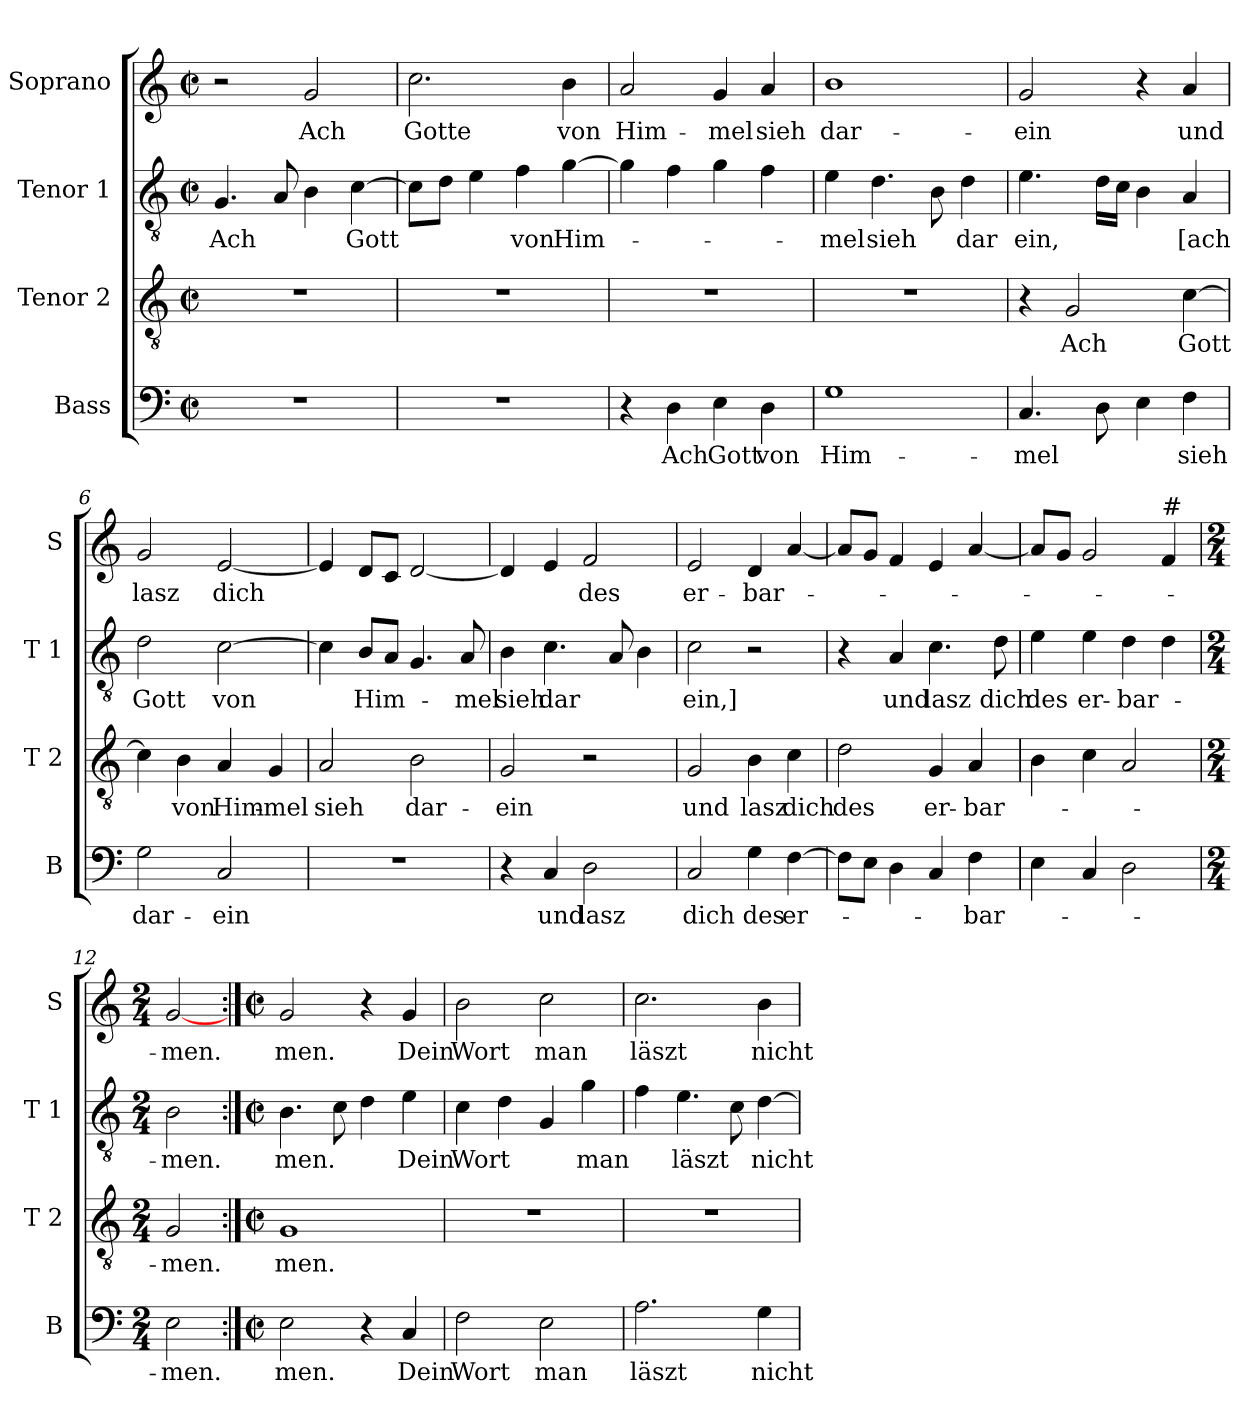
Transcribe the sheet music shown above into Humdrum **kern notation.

**kern	**text	**kern	**text	**kern	**text	**kern	**text
*part4	*part4	*part3	*part3	*part2	*part2	*part1	*part1
*staff4	*staff4	*staff3	*staff3	*staff2	*staff2	*staff1	*staff1
*I"Bass	*	*I"Tenor 2	*	*I"Tenor 1	*	*I"Soprano	*
*I'B	*	*I'T 2	*	*I'T 1	*	*I'S	*
*clefF4	*	*clefGv2	*	*clefGv2	*	*clefG2	*
*k[]	*	*k[]	*	*k[]	*	*k[]	*
*C:	*	*C:	*	*C:	*	*C:	*
*M2/2	*	*M2/2	*	*M2/2	*	*M2/2	*
*met(c|)	*	*met(c|)	*	*met(c|)	*	*met(c|)	*
=1	=1	=1	=1	=1	=1	=1	=1
!	!	!	!	!	!LO:LY:b	!	!
1r	.	1r	.	4.G/	Ach	2r	.
.	.	.	.	8A/	.	.	.
!	!	!	!	!	!	!	!LO:LY:b
.	.	.	.	4B\	.	2g/	Ach
!	!	!	!	!	!LO:LY:b	!	!
.	.	.	.	[4c\	Gott	.	.
=2	=2	=2	=2	=2	=2	=2	=2
!	!	!	!	!	!	!	!LO:LY:b
1r	.	1r	.	8c\L]	.	2.cc\	Gotte
.	.	.	.	8d\J	.	.	.
.	.	.	.	4e\	.	.	.
!	!	!	!	!	!LO:LY:b	!	!
.	.	.	.	4f\	von	.	.
!	!	!	!	!	!LO:LY:b	!	!LO:LY:b
.	.	.	.	[4g\	Him-	4b\	von
=3	=3	=3	=3	=3	=3	=3	=3
!	!	!	!	!	!	!	!LO:LY:b
4r	.	1r	.	4g\]	.	2a/	Him-
!	!LO:LY:b	!	!	!	!	!	!
4D\	Ach	.	.	4f\	.	.	.
!	!LO:LY:b	!	!	!	!	!	!LO:LY:b
4E\	Gott	.	.	4g\	.	4g/	-mel
!	!LO:LY:b	!	!	!	!	!	!LO:LY:b
4D\	von	.	.	4f\	.	4a/	sieh
=4	=4	=4	=4	=4	=4	=4	=4
!	!LO:LY:b	!	!	!	!LO:LY:b	!	!LO:LY:b
1G	Him-	1r	.	4e\	-mel	1b	dar-
!	!	!	!	!	!LO:LY:b	!	!
.	.	.	.	4.d\	sieh	.	.
.	.	.	.	8B\	.	.	.
!	!	!	!	!	!LO:LY:b	!	!
.	.	.	.	4d\	dar	.	.
=5	=5	=5	=5	=5	=5	=5	=5
!	!LO:LY:b	!	!	!	!LO:LY:b	!	!LO:LY:b
4.C/	-mel	4r	.	4.e\	ein,	2g/	-ein
!	!	!	!LO:LY:b	!	!	!	!
.	.	2G/	Ach	.	.	.	.
8D\	.	.	.	16d\LL	.	.	.
.	.	.	.	16c\JJ	.	.	.
4E\	.	.	.	4B\	.	4r	.
!	!LO:LY:b	!	!LO:LY:b	!	!LO:LY:b	!	!LO:LY:b
4F\	sieh	[4c\	Gott	4A/	[ach	4a/	und
=6	=6	=6	=6	=6	=6	=6	=6
!	!LO:LY:b	!	!	!	!LO:LY:b	!	!LO:LY:b
2G\	dar-	4c\]	.	2d\	Gott	2g/	lasz
!	!	!	!LO:LY:b	!	!	!	!
.	.	4B\	von	.	.	.	.
!	!LO:LY:b	!	!LO:LY:b	!	!LO:LY:b	!	!LO:LY:b
2C/	-ein	4A/	Him-	[2c\	von	[2e/	dich
!	!	!	!LO:LY:b	!	!	!	!
.	.	4G/	-mel	.	.	.	.
!!LO:LB:g=z
=7	=7	=7	=7	=7	=7	=7	=7
!	!	!	!LO:LY:b	!	!	!	!
1r	.	2A/	sieh	4c\]	.	4e/]	.
!	!	!	!	!	!LO:LY:b	!	!
.	.	.	.	8B/L	Him-	8d/L	.
.	.	.	.	8A/J	.	8c/J	.
!	!	!	!LO:LY:b	!	!	!	!
.	.	2B\	dar-	4.G/	.	[2d/	.
!	!	!	!	!	!LO:LY:b	!	!
.	.	.	.	8A/	-mel	.	.
=8	=8	=8	=8	=8	=8	=8	=8
!	!	!	!LO:LY:b	!	!LO:LY:b	!	!
4r	.	2G/	-ein	4B\	sieh	4d/]	.
!	!LO:LY:b	!	!	!	!LO:LY:b	!	!
4C/	und	.	.	4.c\	dar	4e/	.
!	!LO:LY:b	!	!	!	!	!	!LO:LY:b
2D\	lasz	2r	.	.	.	2f/	des
.	.	.	.	8A/	.	.	.
.	.	.	.	4B\	.	.	.
=9	=9	=9	=9	=9	=9	=9	=9
!	!LO:LY:b	!	!LO:LY:b	!	!LO:LY:b	!	!LO:LY:b
2C/	dich	2G/	und	2c\	ein,]	2e/	er-
!	!LO:LY:b	!	!LO:LY:b	!	!	!	!LO:LY:b
4G\	des	4B\	lasz	2r	.	4d/	-bar-
!	!LO:LY:b	!	!LO:LY:b	!	!	!	!
[4F\	er-	4c\	dich	.	.	[4a/	.
=10	=10	=10	=10	=10	=10	=10	=10
!	!	!	!LO:LY:b	!	!	!	!
8F\L]	.	2d\	des	4r	.	8a/L]	.
8E\J	.	.	.	.	.	8g/J	.
!	!	!	!	!	!LO:LY:b	!	!
4D\	.	.	.	4A/	und	4f/	.
!	!	!	!LO:LY:b	!	!LO:LY:b	!	!
4C/	.	4G/	er-	4.c\	lasz	4e/	.
!	!LO:LY:b	!	!LO:LY:b	!	!	!	!
4F\	-bar-	4A/	-bar-	.	.	[4a/	.
!	!	!	!	!	!LO:LY:b	!	!
.	.	.	.	8d\	dich	.	.
=11	=11	=11	=11	=11	=11	=11	=11
!	!	!	!	!	!LO:LY:b	!	!
4E\	.	4B\	.	4e\	des	8a/L]	.
.	.	.	.	.	.	8g/J	.
!	!	!	!	!	!LO:LY:b	!	!
4C/	.	4c\	.	4e\	er-	2g/	.
!	!	!	!	!	!LO:LY:b	!	!
2D\	.	2A/	.	4d\	-bar-	.	.
!	!	!	!	!	!	!LO:TX:a:t=#	!
.	.	.	.	4d\	.	4f/	.
=12	=12	=12	=12	=12	=12	=12	=12
*M2/4	*	*M2/4	*	*M2/4	*	*M2/4	*
!	!LO:LY:b	!	!LO:LY:b	!	!LO:LY:b	!	!LO:LY:b
2E\	-men.	2G/	-men.	2B\	-men.	[2g/	-men.
!!LO:PB:g=z
=13:|!	=13:|!	=13:|!	=13:|!	=13:|!	=13:|!	=13:|!	=13:|!
*M2/2	*	*M2/2	*	*M2/2	*	*M2/2	*
*met(c|)	*	*met(c|)	*	*met(c|)	*	*met(c|)	*
!	!LO:LY:b	!	!LO:LY:b	!	!LO:LY:b	!	!LO:LY:b
2E\	men.	1G	men.	4.B\	men.	2g/	men.
.	.	.	.	8c\	.	.	.
4r	.	.	.	4d\	.	4r	.
!	!LO:LY:b	!	!	!	!LO:LY:b	!	!LO:LY:b
4C/	Dein	.	.	4e\	Dein	4g/	Dein
=14	=14	=14	=14	=14	=14	=14	=14
!	!LO:LY:b	!	!	!	!LO:LY:b	!	!LO:LY:b
2F\	Wort	1r	.	4c\	Wort	2b\	Wort
.	.	.	.	4d\	.	.	.
!	!LO:LY:b	!	!	!	!	!	!LO:LY:b
2E\	man	.	.	4G/	.	2cc\	man
!	!	!	!	!	!LO:LY:b	!	!
.	.	.	.	4g\	man	.	.
=15	=15	=15	=15	=15	=15	=15	=15
!	!LO:LY:b	!	!	!	!	!	!LO:LY:b
2.A\	läszt	1r	.	4f\	.	2.cc\	läszt
!	!	!	!	!	!LO:LY:b	!	!
.	.	.	.	4.e\	läszt	.	.
.	.	.	.	8c\	.	.	.
!	!LO:LY:b	!	!	!	!LO:LY:b	!	!LO:LY:b
4G\	nicht	.	.	[4d\	nicht	4b\	nicht
=	=	=	=	=	=	=	=
*-	*-	*-	*-	*-	*-	*-	*-
